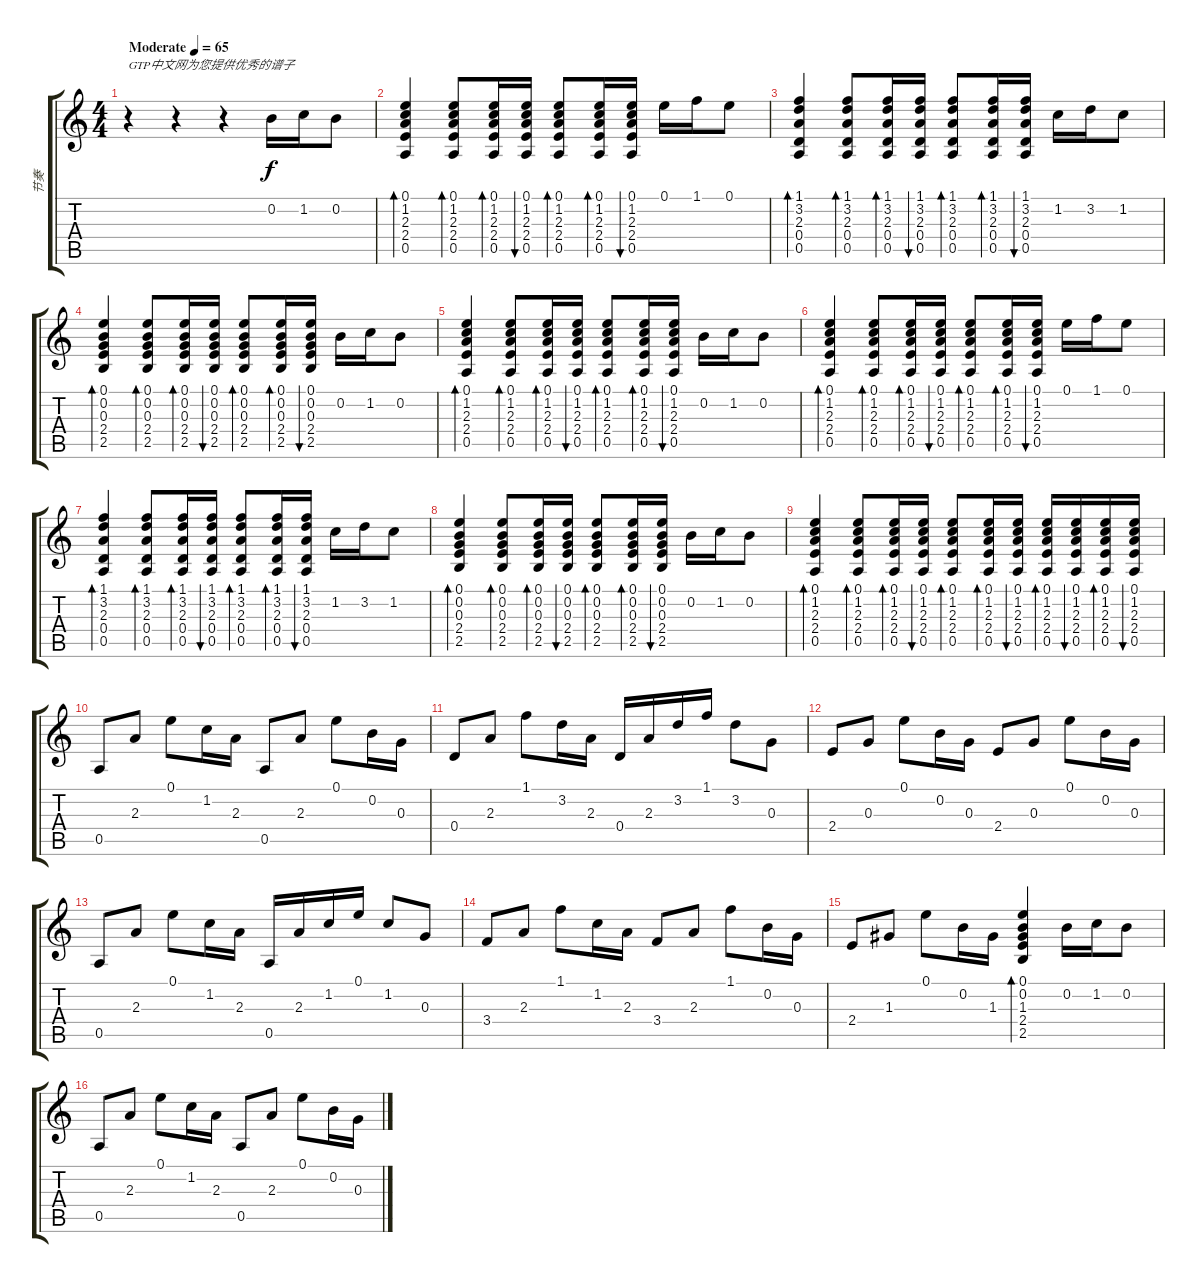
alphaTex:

\track ("节奏 " "节奏 ") {instrument acousticguitarnylon}
\staff {score tabs}
\tuning (E4 B3 G3 D3 A2 E2) {hide}
\ts (4 4)
\tempo (65 "Moderate")
\clef g2
\ks c
r.4{txt "GTP中文网为您提供优秀的谱子" dy f instrument acousticguitarnylon} r.4 r.4 0.2.16 1.2.16 0.2.8 |
(0.1 1.2 2.3 2.4 0.5).4{bd 60} (0.1 1.2 2.3 2.4 0.5).8{bd 60} (0.1 1.2 2.3 2.4 0.5).16{bd 60} (0.1 1.2 2.3 2.4 0.5).16{bu 60} (0.1 1.2 2.3 2.4 0.5).8{bd 60} (0.1 1.2 2.3 2.4 0.5).16{bd 60} (0.1 1.2 2.3 2.4 0.5).16{bu 60} 0.1.16 1.1.16 0.1.8 |
(1.1 3.2 2.3 0.4 0.5).4{bd 60} (1.1 3.2 2.3 0.4 0.5).8{bd 60} (1.1 3.2 2.3 0.4 0.5).16{bd 60} (1.1 3.2 2.3 0.4 0.5).16{bu 60} (1.1 3.2 2.3 0.4 0.5).8{bd 60} (1.1 3.2 2.3 0.4 0.5).16{bd 60} (1.1 3.2 2.3 0.4 0.5).16{bu 60} 1.2.16 3.2.16 1.2.8 |
(0.1 0.2 0.3 2.4 2.5).4{bd 60} (0.1 0.2 0.3 2.4 2.5).8{bd 60} (0.1 0.2 0.3 2.4 2.5).16{bd 60} (0.1 0.2 0.3 2.4 2.5).16{bu 60} (0.1 0.2 0.3 2.4 2.5).8{bd 60} (0.1 0.2 0.3 2.4 2.5).16{bd 60} (0.1 0.2 0.3 2.4 2.5).16{bu 60} 0.2.16 1.2.16 0.2.8 |
(0.1 1.2 2.3 2.4 0.5).4{bd 60} (0.1 1.2 2.3 2.4 0.5).8{bd 60} (0.1 1.2 2.3 2.4 0.5).16{bd 60} (0.1 1.2 2.3 2.4 0.5).16{bu 60} (0.1 1.2 2.3 2.4 0.5).8{bd 60} (0.1 1.2 2.3 2.4 0.5).16{bd 60} (0.1 1.2 2.3 2.4 0.5).16{bu 60} 0.2.16 1.2.16 0.2.8 |
(0.1 1.2 2.3 2.4 0.5).4{bd 60} (0.1 1.2 2.3 2.4 0.5).8{bd 60} (0.1 1.2 2.3 2.4 0.5).16{bd 60} (0.1 1.2 2.3 2.4 0.5).16{bu 60} (0.1 1.2 2.3 2.4 0.5).8{bd 60} (0.1 1.2 2.3 2.4 0.5).16{bd 60} (0.1 1.2 2.3 2.4 0.5).16{bu 60} 0.1.16 1.1.16 0.1.8 |
(1.1 3.2 2.3 0.4 0.5).4{bd 60} (1.1 3.2 2.3 0.4 0.5).8{bd 60} (1.1 3.2 2.3 0.4 0.5).16{bd 60} (1.1 3.2 2.3 0.4 0.5).16{bu 60} (1.1 3.2 2.3 0.4 0.5).8{bd 60} (1.1 3.2 2.3 0.4 0.5).16{bd 60} (1.1 3.2 2.3 0.4 0.5).16{bu 60} 1.2.16 3.2.16 1.2.8 |
(0.1 0.2 0.3 2.4 2.5).4{bd 60} (0.1 0.2 0.3 2.4 2.5).8{bd 60} (0.1 0.2 0.3 2.4 2.5).16{bd 60} (0.1 0.2 0.3 2.4 2.5).16{bu 60} (0.1 0.2 0.3 2.4 2.5).8{bd 60} (0.1 0.2 0.3 2.4 2.5).16{bd 60} (0.1 0.2 0.3 2.4 2.5).16{bu 60} 0.2.16 1.2.16 0.2.8 |
(0.1 1.2 2.3 2.4 0.5).4{bd 60} (0.1 1.2 2.3 2.4 0.5).8{bd 60} (0.1 1.2 2.3 2.4 0.5).16{bd 60} (0.1 1.2 2.3 2.4 0.5).16{bu 60} (0.1 1.2 2.3 2.4 0.5).8{bd 60} (0.1 1.2 2.3 2.4 0.5).16{bd 60} (0.1 1.2 2.3 2.4 0.5).16{bu 60} (0.1 1.2 2.3 2.4 0.5).16{bd 60} (0.1 1.2 2.3 2.4 0.5).16{bu 60} (0.1 1.2 2.3 2.4 0.5).16{bd 60} (0.1 1.2 2.3 2.4 0.5).16{bu 60} |
0.5.8 2.3.8 0.1.8 1.2.16 2.3.16 0.5.8 2.3.8 0.1.8 0.2.16 0.3.16 |
0.4.8 2.3.8 1.1.8 3.2.16 2.3.16 0.4.16 2.3.16 3.2.16 1.1.16 3.2.8 0.3.8 |
2.4.8 0.3.8 0.1.8 0.2.16 0.3.16 2.4.8 0.3.8 0.1.8 0.2.16 0.3.16 |
0.5.8 2.3.8 0.1.8 1.2.16 2.3.16 0.5.16 2.3.16 1.2.16 0.1.16 1.2.8 0.3.8 |
3.4.8 2.3.8 1.1.8 1.2.16 2.3.16 3.4.8 2.3.8 1.1.8 0.2.16 0.3.16 |
2.4.8 1.3.8 0.1.8 0.2.16 1.3.16 (0.1 0.2 1.3 2.4 2.5).4{bd 60} 0.2.16 1.2.16 0.2.8 |
0.5.8 2.3.8 0.1.8 1.2.16 2.3.16 0.5.8 2.3.8 0.1.8 0.2.16 0.3.16
